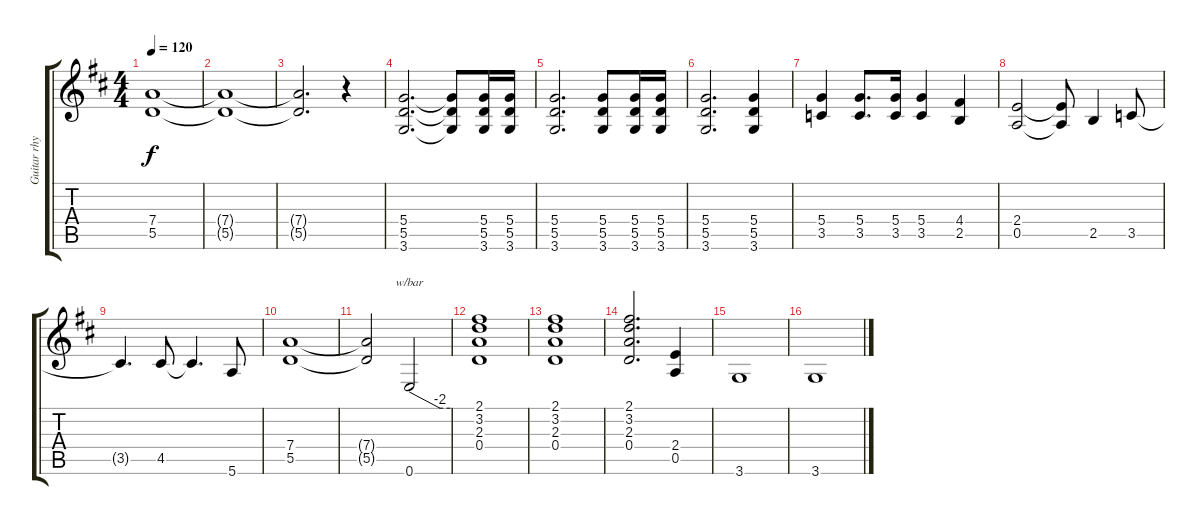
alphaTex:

\track ("Guitar rhythm 2" "Guitar rhy") {instrument overdrivenguitar}
\staff {score tabs}
\tuning (E4 B3 G3 D3 A2 E2) {hide}
\ts (4 4)
\tempo 120
\clef g2
\ks d
(7.4{t} 5.5{t}).1{dy f} |
(7.4{t} 5.5{t}).1 |
(7.4{t} 5.5{t}).2{d} r.4 |
(5.4 5.5 3.6).2{d} (5.4{t} 5.5{t} 3.6{t}).8 (5.4 5.5 3.6).16 (5.4 5.5 3.6).16 |
(5.4 5.5 3.6).2{d} (5.4 5.5 3.6).8 (5.4 5.5 3.6).16 (5.4 5.5 3.6).16 |
(5.4 5.5 3.6).2{d} (5.4 5.5 3.6).4 |
(5.4 3.5).4 (5.4 3.5).8{d} (5.4 3.5).16 (5.4 3.5).4 (4.4 2.5).4 |
(2.4 0.5).2 (2.4{t} 0.5{t}).8 2.5.4 3.5.8 |
3.5{t}.4{d} 4.5.8 4.5{t}.4{d} 5.6.8 |
(7.4 5.5).1 |
(7.4{t} 5.5{t}).2 0.6.2{tbe (custom default 0 0 45 -8 60 -8)} |
(2.1 3.2 2.3 0.4).1 |
(2.1 3.2 2.3 0.4).1 |
(2.1 3.2 2.3 0.4).2{d} (2.4 0.5).4 |
3.6.1 |
3.6.1
